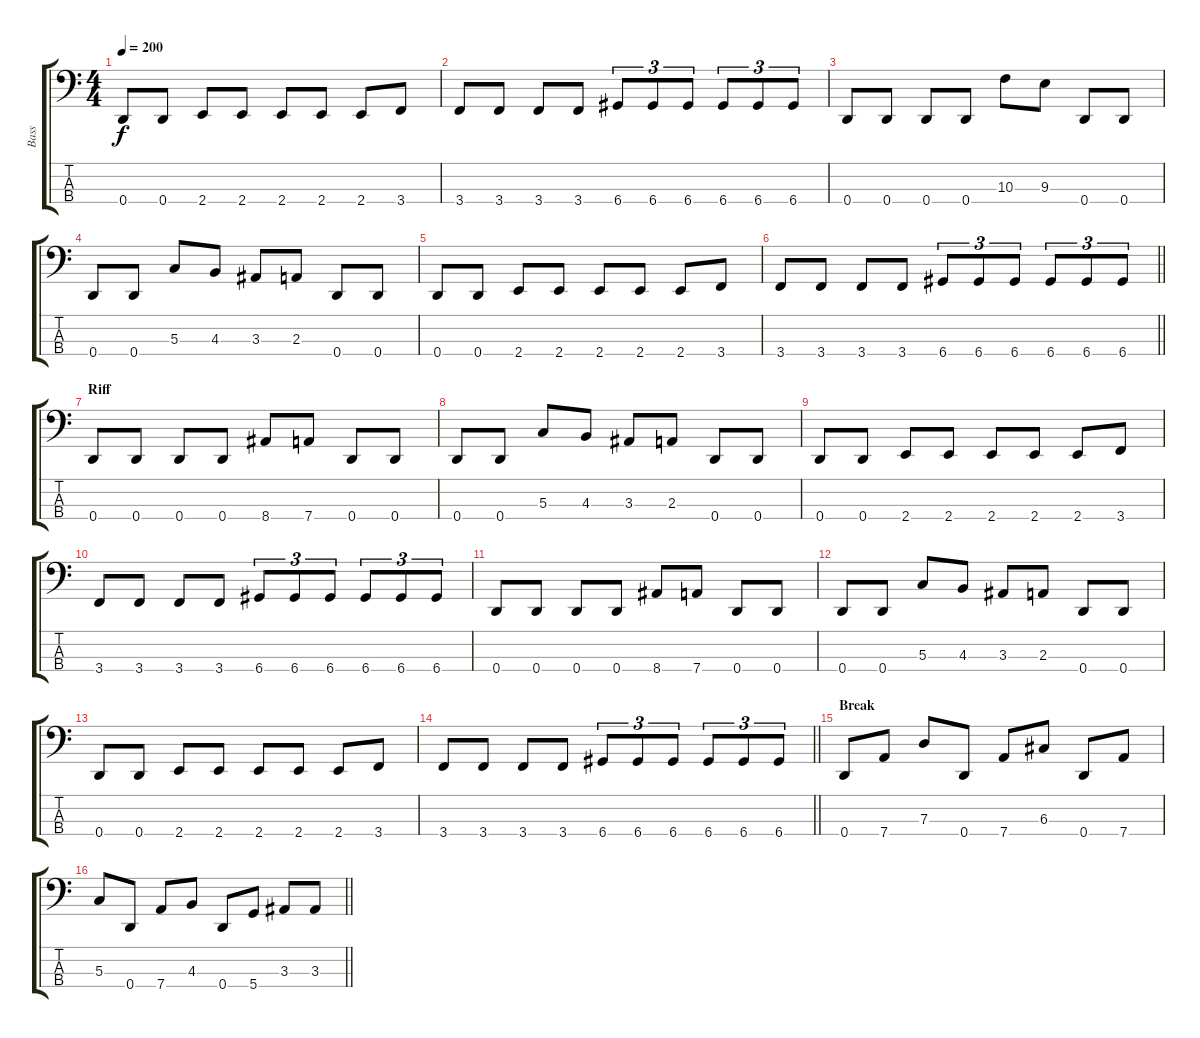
\track ("Bass" "Bass") {instrument electricbassfinger}
\staff {score tabs}
\tuning (F2 C2 G1 D1) {hide}
\ts (4 4)
\tempo 200
\clef f4
\ks c
0.4.8{dy f} 0.4.8 2.4.8 2.4.8 2.4.8 2.4.8 2.4.8 3.4.8 |
3.4.8 3.4.8 3.4.8 3.4.8 6.4.8{tu (3 2)} 6.4.8{tu (3 2)} 6.4.8{tu (3 2)} 6.4.8{tu (3 2)} 6.4.8{tu (3 2)} 6.4.8{tu (3 2)} |
0.4.8 0.4.8 0.4.8 0.4.8 10.3.8 9.3.8 0.4.8 0.4.8 |
0.4.8 0.4.8 5.3.8 4.3.8 3.3.8 2.3.8 0.4.8 0.4.8 |
0.4.8 0.4.8 2.4.8 2.4.8 2.4.8 2.4.8 2.4.8 3.4.8 |
\barLineRight lightlight
3.4.8 3.4.8 3.4.8 3.4.8 6.4.8{tu (3 2)} 6.4.8{tu (3 2)} 6.4.8{tu (3 2)} 6.4.8{tu (3 2)} 6.4.8{tu (3 2)} 6.4.8{tu (3 2)} |
\section ("" "Riff")
0.4.8 0.4.8 0.4.8 0.4.8 8.4.8 7.4.8 0.4.8 0.4.8 |
0.4.8 0.4.8 5.3.8 4.3.8 3.3.8 2.3.8 0.4.8 0.4.8 |
0.4.8 0.4.8 2.4.8 2.4.8 2.4.8 2.4.8 2.4.8 3.4.8 |
3.4.8 3.4.8 3.4.8 3.4.8 6.4.8{tu (3 2)} 6.4.8{tu (3 2)} 6.4.8{tu (3 2)} 6.4.8{tu (3 2)} 6.4.8{tu (3 2)} 6.4.8{tu (3 2)} |
0.4.8 0.4.8 0.4.8 0.4.8 8.4.8 7.4.8 0.4.8 0.4.8 |
0.4.8 0.4.8 5.3.8 4.3.8 3.3.8 2.3.8 0.4.8 0.4.8 |
0.4.8 0.4.8 2.4.8 2.4.8 2.4.8 2.4.8 2.4.8 3.4.8 |
\barLineRight lightlight
3.4.8 3.4.8 3.4.8 3.4.8 6.4.8{tu (3 2)} 6.4.8{tu (3 2)} 6.4.8{tu (3 2)} 6.4.8{tu (3 2)} 6.4.8{tu (3 2)} 6.4.8{tu (3 2)} |
\section ("" "Break")
0.4.8 7.4.8 7.3.8 0.4.8 7.4.8 6.3.8 0.4.8 7.4.8 |
\barLineRight lightlight
5.3.8 0.4.8 7.4.8 4.3.8 0.4.8 5.4.8 3.3.8 3.3.8
